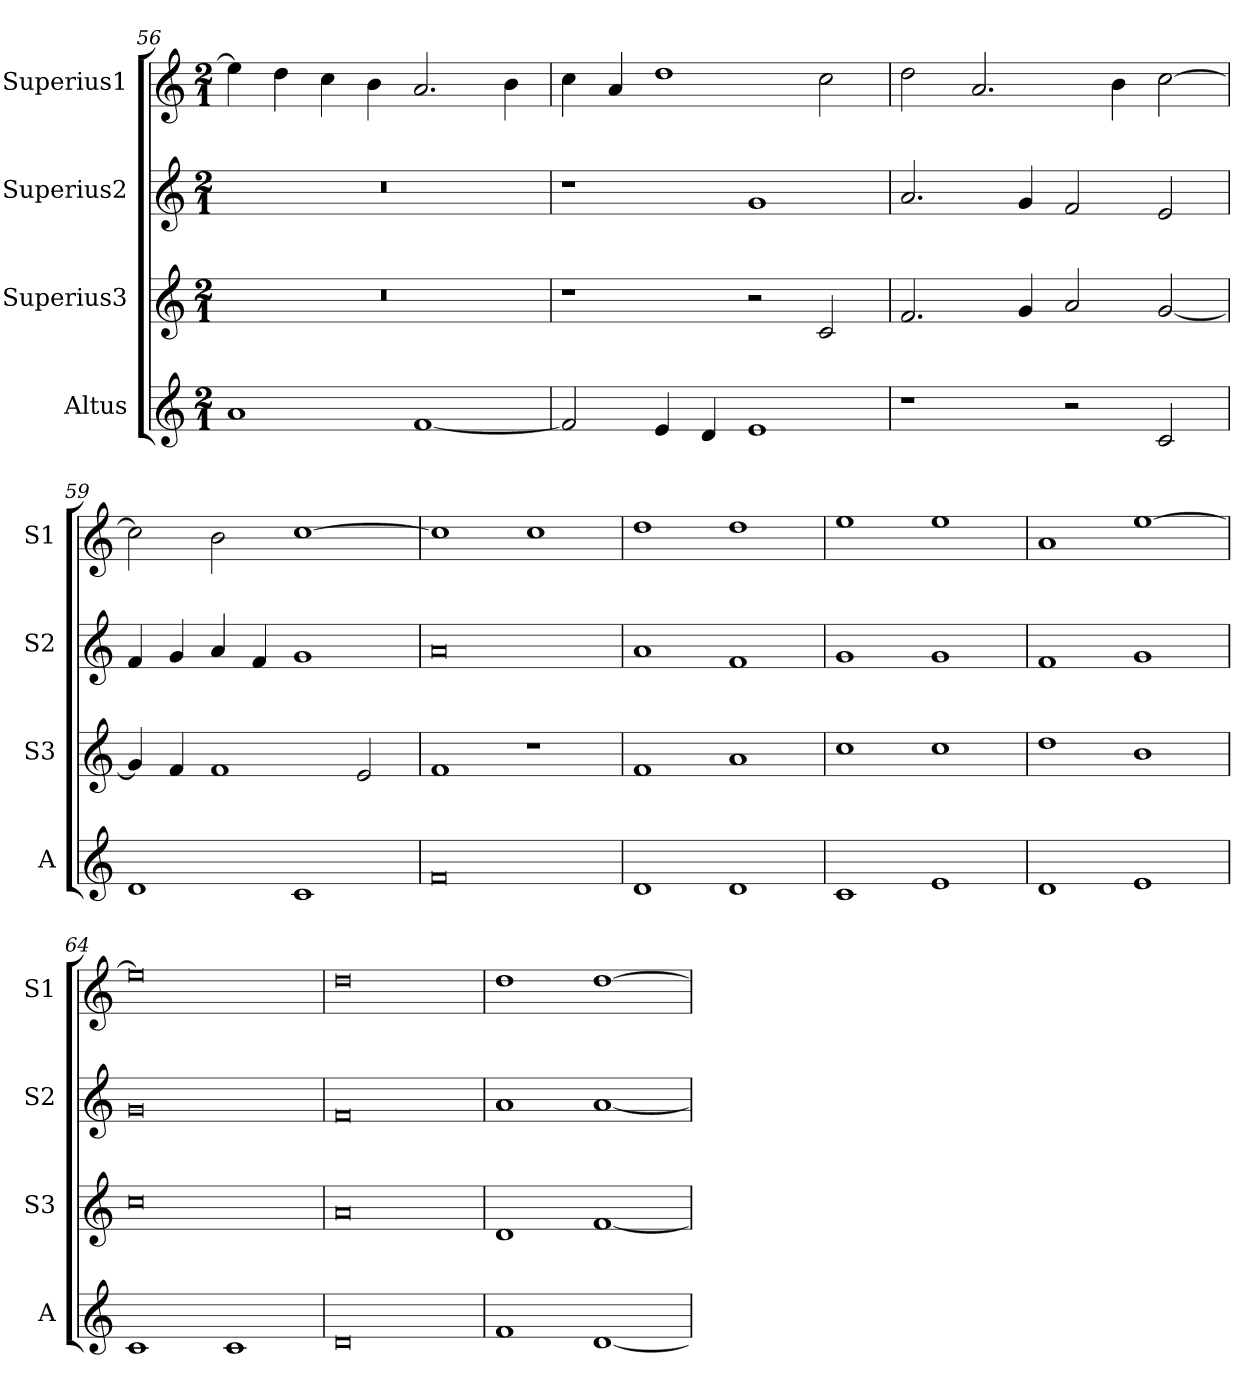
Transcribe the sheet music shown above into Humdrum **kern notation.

**kern	**kern	**kern	**kern
*part4	*part3	*part2	*part1
*staff4	*staff3	*staff2	*staff1
*I"Altus	*I"Superius3	*I"Superius2	*I"Superius1
*I'A	*I'S3	*I'S2	*I'S1
*clefG2	*clefG2	*clefG2	*clefG2
*k[]	*k[]	*k[]	*k[]
*M2/1	*M2/1	*M2/1	*M2/1
=56	=56	=56	=56
1a	0r	0r	4ee\]
.	.	.	4dd\
.	.	.	4cc\
.	.	.	4b\
[1f	.	.	2.a/
.	.	.	4b\
=57	=57	=57	=57
2f/]	1r	1r	4cc\
.	.	.	4a/
4e/	.	.	1dd
4d/	.	.	.
1e	2r	1g	.
.	2c/	.	2cc\
=58	=58	=58	=58
1r	2.f/	2.a/	2dd\
.	.	.	2.a/
.	4g/	4g/	.
2r	2a/	2f/	.
.	.	.	4b\
2c/	[2g/	2e/	[2cc\
=59	=59	=59	=59
1d	4g/]	4f/	2cc\]
.	4f/	4g/	.
.	1f	4a/	2b\
.	.	4f/	.
1c	.	1g	[1cc
.	2e/	.	.
=60	=60	=60	=60
0f	1f	0a	1cc]
.	1r	.	1cc
=61	=61	=61	=61
1d	1f	1a	1dd
1d	1a	1f	1dd
=62	=62	=62	=62
1c	1cc	1g	1ee
1e	1cc	1g	1ee
=63	=63	=63	=63
1d	1dd	1f	1a
1e	1b	1g	[1ee
=64	=64	=64	=64
1c	0cc	0g	0ee]
1c	.	.	.
=65	=65	=65	=65
0d	0a	0f	0dd
=66	=66	=66	=66
1f	1d	1a	1dd
[1d	[1f	[1a	[1dd
=	=	=	=
*-	*-	*-	*-
